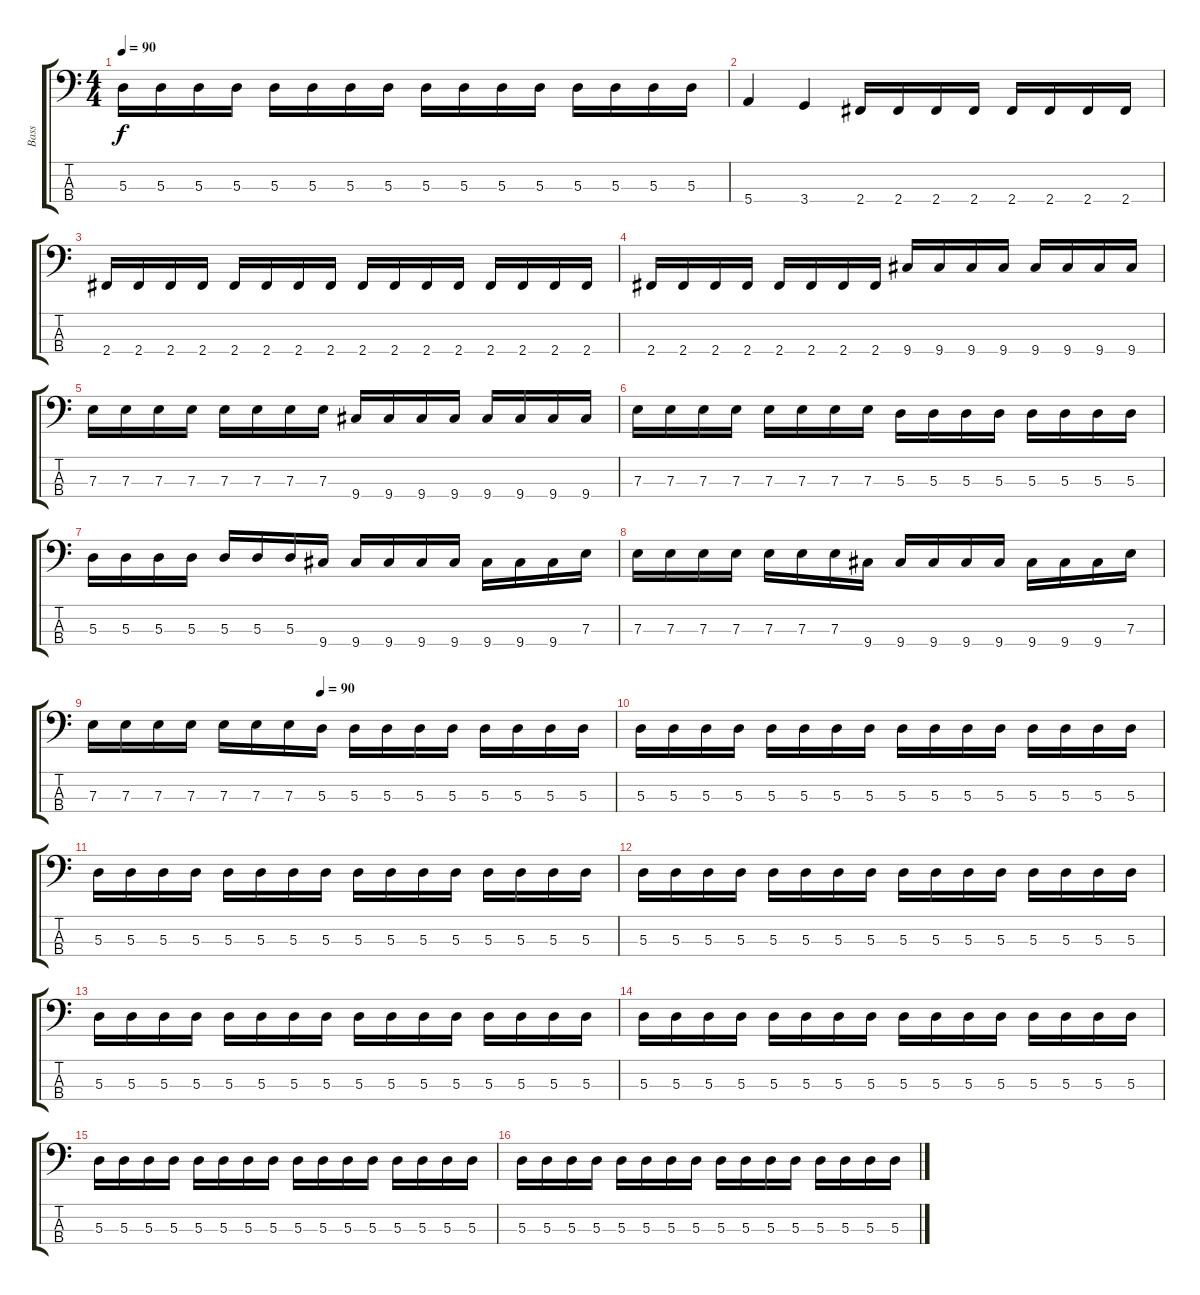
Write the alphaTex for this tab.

\track ("Bass" "Bass") {instrument electricbassfinger}
\staff {score tabs}
\tuning (G2 D2 A1 E1) {hide}
\ts (4 4)
\tempo 90
\clef f4
\ks c
5.3.16{dy f} 5.3.16 5.3.16 5.3.16 5.3.16 5.3.16 5.3.16 5.3.16 5.3.16 5.3.16 5.3.16 5.3.16 5.3.16 5.3.16 5.3.16 5.3.16 |
5.4.4 3.4.4 2.4.16 2.4.16 2.4.16 2.4.16 2.4.16 2.4.16 2.4.16 2.4.16 |
2.4.16 2.4.16 2.4.16 2.4.16 2.4.16 2.4.16 2.4.16 2.4.16 2.4.16 2.4.16 2.4.16 2.4.16 2.4.16 2.4.16 2.4.16 2.4.16 |
2.4.16 2.4.16 2.4.16 2.4.16 2.4.16 2.4.16 2.4.16 2.4.16 9.4.16 9.4.16 9.4.16 9.4.16 9.4.16 9.4.16 9.4.16 9.4.16 |
7.3.16 7.3.16 7.3.16 7.3.16 7.3.16 7.3.16 7.3.16 7.3.16 9.4.16 9.4.16 9.4.16 9.4.16 9.4.16 9.4.16 9.4.16 9.4.16 |
7.3.16 7.3.16 7.3.16 7.3.16 7.3.16 7.3.16 7.3.16 7.3.16 5.3.16 5.3.16 5.3.16 5.3.16 5.3.16 5.3.16 5.3.16 5.3.16 |
5.3.16 5.3.16 5.3.16 5.3.16 5.3.16 5.3.16 5.3.16 9.4.16 9.4.16 9.4.16 9.4.16 9.4.16 9.4.16 9.4.16 9.4.16 7.3.16 |
7.3.16 7.3.16 7.3.16 7.3.16 7.3.16 7.3.16 7.3.16 9.4.16 9.4.16 9.4.16 9.4.16 9.4.16 9.4.16 9.4.16 9.4.16 7.3.16 |
\tempo (90 0.4375)
7.3.16 7.3.16 7.3.16 7.3.16 7.3.16 7.3.16 7.3.16 5.3.16 5.3.16 5.3.16 5.3.16 5.3.16 5.3.16 5.3.16 5.3.16 5.3.16 |
5.3.16 5.3.16 5.3.16 5.3.16 5.3.16 5.3.16 5.3.16 5.3.16 5.3.16 5.3.16 5.3.16 5.3.16 5.3.16 5.3.16 5.3.16 5.3.16 |
5.3.16 5.3.16 5.3.16 5.3.16 5.3.16 5.3.16 5.3.16 5.3.16 5.3.16 5.3.16 5.3.16 5.3.16 5.3.16 5.3.16 5.3.16 5.3.16 |
5.3.16 5.3.16 5.3.16 5.3.16 5.3.16 5.3.16 5.3.16 5.3.16 5.3.16 5.3.16 5.3.16 5.3.16 5.3.16 5.3.16 5.3.16 5.3.16 |
5.3.16 5.3.16 5.3.16 5.3.16 5.3.16 5.3.16 5.3.16 5.3.16 5.3.16 5.3.16 5.3.16 5.3.16 5.3.16 5.3.16 5.3.16 5.3.16 |
5.3.16 5.3.16 5.3.16 5.3.16 5.3.16 5.3.16 5.3.16 5.3.16 5.3.16 5.3.16 5.3.16 5.3.16 5.3.16 5.3.16 5.3.16 5.3.16 |
5.3.16 5.3.16 5.3.16 5.3.16 5.3.16 5.3.16 5.3.16 5.3.16 5.3.16 5.3.16 5.3.16 5.3.16 5.3.16 5.3.16 5.3.16 5.3.16 |
5.3.16 5.3.16 5.3.16 5.3.16 5.3.16 5.3.16 5.3.16 5.3.16 5.3.16 5.3.16 5.3.16 5.3.16 5.3.16 5.3.16 5.3.16 5.3.16
